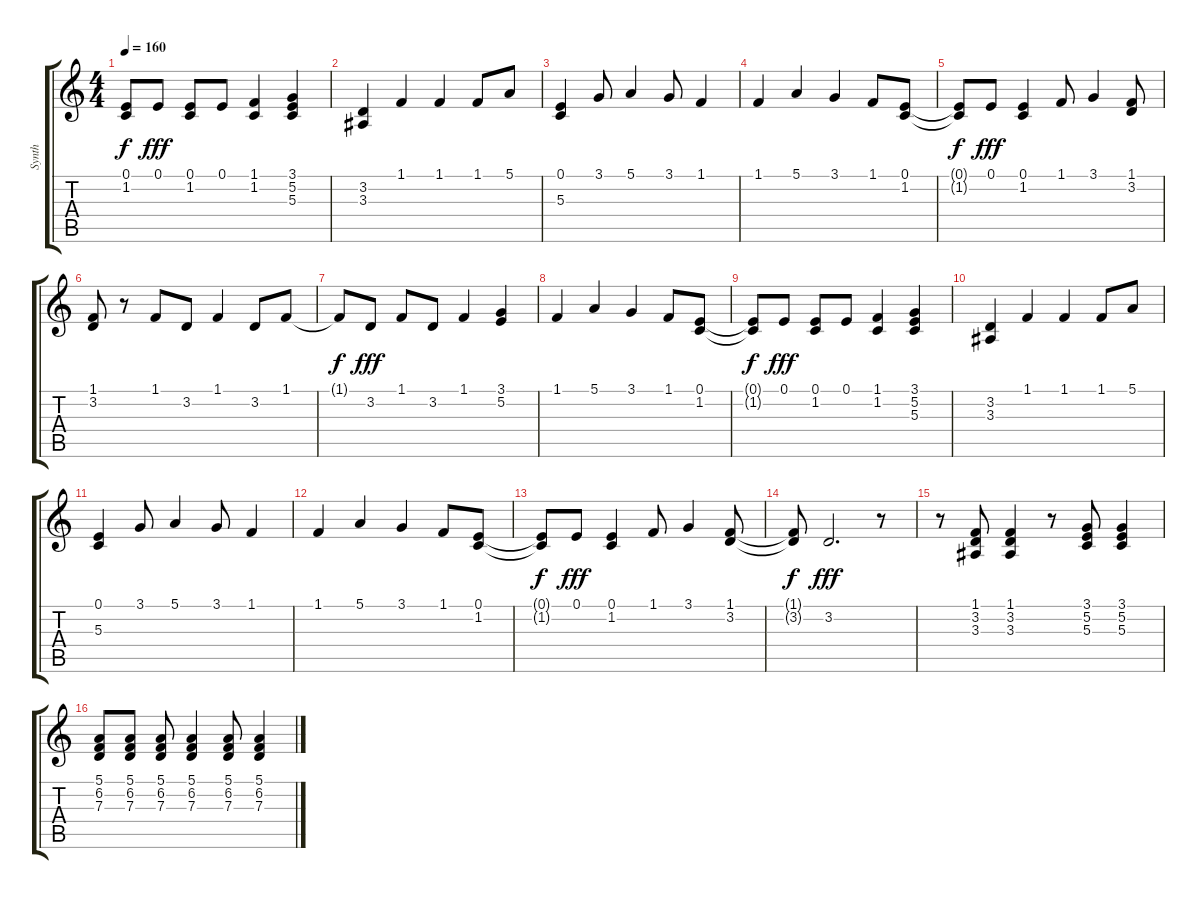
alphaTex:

\track ("Synth" "Synth") {instrument dulcimer}
\staff {score tabs}
\tuning (E4 B3 G3 D3 A2 E2) {hide}
\ts (4 4)
\tempo 160
\clef g2
\ks c
(0.1{t} 1.2{t}).8{dy f} 0.1.8{dy fff} (0.1 1.2).8 0.1.8 (1.1 1.2).4 (3.1 5.2 5.3).4 |
(3.2 3.3).4 1.1.4 1.1.4 1.1.8 5.1.8 |
(0.1 5.3).4 3.1.8 5.1.4 3.1.8 1.1.4 |
1.1.4 5.1.4 3.1.4 1.1.8 (0.1 1.2).8 |
(0.1{t} 1.2{t}).8{dy f} 0.1.8{dy fff} (0.1 1.2).4 1.1.8 3.1.4 (1.1 3.2).8 |
(1.1 3.2).8 r.8 1.1.8 3.2.8 1.1.4 3.2.8 1.1.8 |
1.1{t}.8{dy f} 3.2.8{dy fff} 1.1.8 3.2.8 1.1.4 (3.1 5.2).4 |
1.1.4 5.1.4 3.1.4 1.1.8 (0.1 1.2).8 |
(0.1{t} 1.2{t}).8{dy f} 0.1.8{dy fff} (0.1 1.2).8 0.1.8 (1.1 1.2).4 (3.1 5.2 5.3).4 |
(3.2 3.3).4 1.1.4 1.1.4 1.1.8 5.1.8 |
(0.1 5.3).4 3.1.8 5.1.4 3.1.8 1.1.4 |
1.1.4 5.1.4 3.1.4 1.1.8 (0.1 1.2).8 |
(0.1{t} 1.2{t}).8{dy f} 0.1.8{dy fff} (0.1 1.2).4 1.1.8 3.1.4 (1.1 3.2).8 |
(1.1{t} 3.2{t}).8{dy f} 3.2.2{d dy fff} r.8 |
r.8 (1.1 3.2 3.3).8 (1.1 3.2 3.3).4 r.8 (3.1 5.2 5.3).8 (3.1 5.2 5.3).4 |
(5.1 6.2 7.3).8 (5.1 6.2 7.3).8 (5.1 6.2 7.3).8 (5.1 6.2 7.3).4 (5.1 6.2 7.3).8 (5.1 6.2 7.3).4
